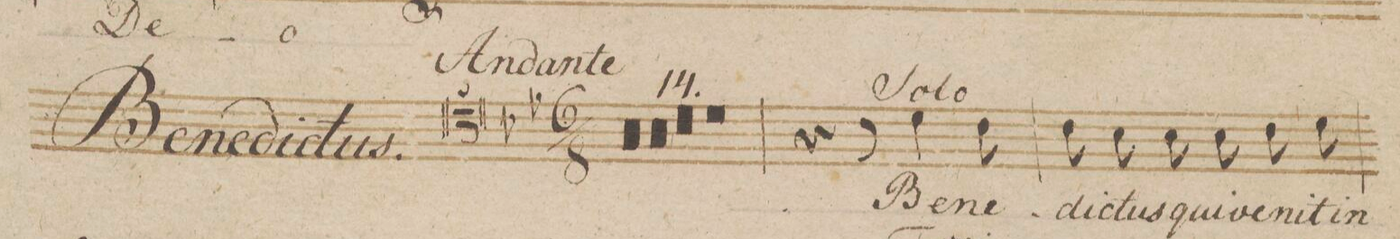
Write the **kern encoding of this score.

**kern	**text
*I"Tenore.	*
*clefC4	*
*k[b-e-]	*
*M6/8	*
0.r	.
=2	=2
=3	=3
=4	=4
=5	=5
0.r	.
=6	=6
=7	=7
=8	=8
=9	=9
0.r	.
=10	=10
=11	=11
=12	=12
=13	=13
1.r	.
=14	=14
=15	=15
4r	.
8r	.
4d\	Be-
8c\	-ne-
=16	=16
8c\	-dic-
8B-\	-tus
8B-\	qui
8B-\	ve-
8c\	-nit
8d\	in
=17	=17
*-	*-
